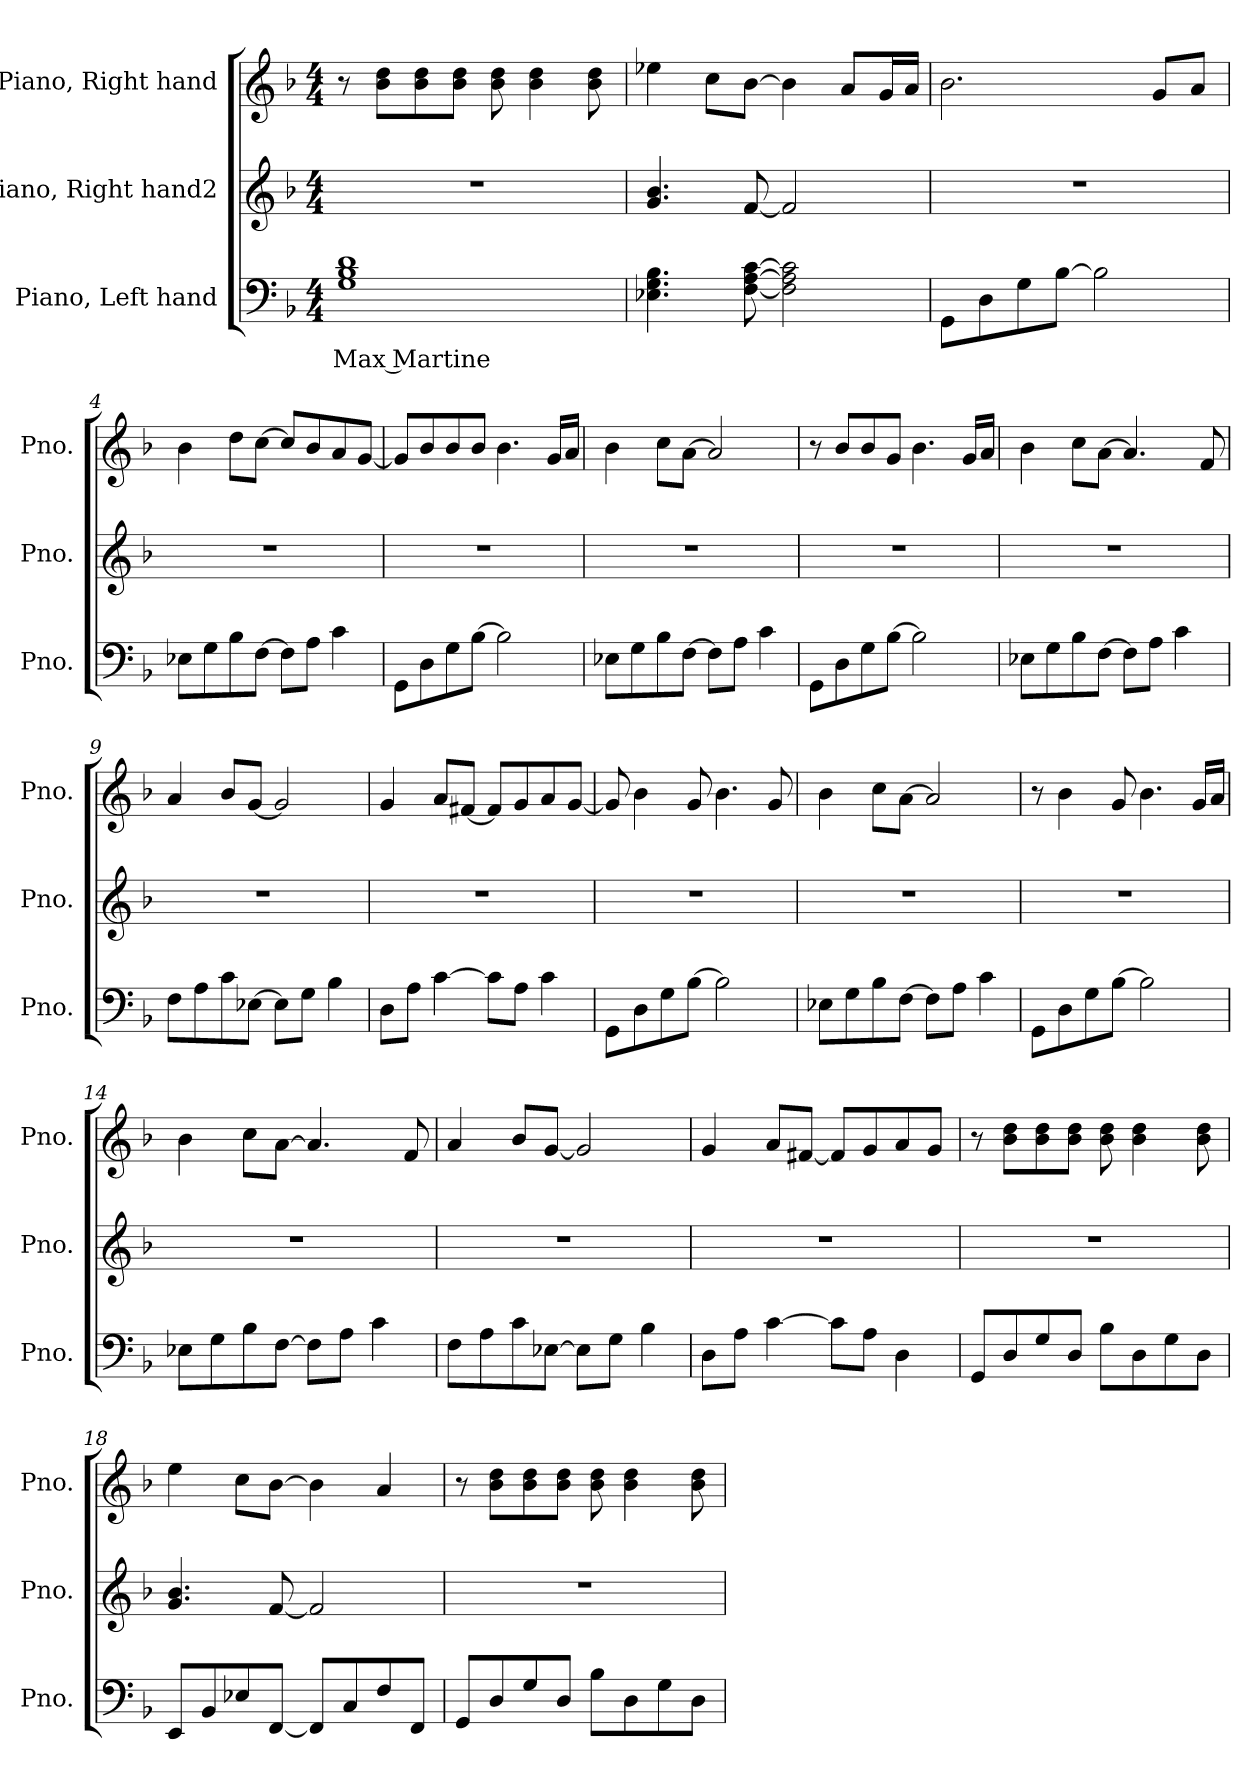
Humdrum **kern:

**kern	**text	**kern	**kern
*part3	*part3	*part2	*part1
*staff3	*staff3	*staff2	*staff1
*I"Piano, Left hand	*	*I"Piano, Right hand2	*I"Piano, Right hand
*I'Pno.	*	*I'Pno.	*I'Pno.
*clefF4	*	*clefG2	*clefG2
*k[b-]	*	*k[b-]	*k[b-]
*M4/4	*	*M4/4	*M4/4
*MM84	*	*MM84	*MM84
=1	=1	=1	=1
!	!LO:LY:b	!	!
1G 1B- 1d	Max Martine	1r	8r
.	.	.	8b-\ 8dd\L
.	.	.	8b-\ 8dd\
.	.	.	8b-\ 8dd\J
.	.	.	8b-\ 8dd\
.	.	.	4b-\ 4dd\
.	.	.	8b-\ 8dd\
=2	=2	=2	=2
4.E-X\ 4.G\ 4.B-\	.	4.g/ 4.b-/	4ee-X\
.	.	.	8cc\L
[8F\ [8A\ [8c\	.	[8f/	[8b-\J
2F\] 2A\] 2c\]	.	2f/]	4b-\]
.	.	.	8a/L
.	.	.	16g/L
.	.	.	16a/JJ
=3	=3	=3	=3
8GG\L	.	1r	2.b-\
8D\	.	.	.
8G\	.	.	.
[8B-\J	.	.	.
2B-\]	.	.	.
.	.	.	8g/L
.	.	.	8a/J
=4	=4	=4	=4
8E-X\L	.	1r	4b-\
8G\	.	.	.
8B-\	.	.	8dd\L
[8F\J	.	.	[8cc\J
8F\L]	.	.	8cc/L]
8A\J	.	.	8b-/
4c\	.	.	8a/
.	.	.	[8g/J
!!LO:LB:g=z
=5	=5	=5	=5
8GG\L	.	1r	8g/L]
8D\	.	.	8b-/
8G\	.	.	8b-/
[8B-\J	.	.	8b-/J
2B-\]	.	.	4.b-\
.	.	.	16g/LL
.	.	.	16a/JJ
=6	=6	=6	=6
8E-X\L	.	1r	4b-\
8G\	.	.	.
8B-\	.	.	8cc\L
[8F\J	.	.	[8a\J
8F\L]	.	.	2a/]
8A\J	.	.	.
4c\	.	.	.
=7	=7	=7	=7
8GG\L	.	1r	8r
8D\	.	.	8b-/L
8G\	.	.	8b-/
[8B-\J	.	.	8g/J
2B-\]	.	.	4.b-\
.	.	.	16g/LL
.	.	.	16a/JJ
=8	=8	=8	=8
8E-X\L	.	1r	4b-\
8G\	.	.	.
8B-\	.	.	8cc\L
[8F\J	.	.	[8a\J
8F\L]	.	.	4.a/]
8A\J	.	.	.
4c\	.	.	.
.	.	.	8f/
=9	=9	=9	=9
8F\L	.	1r	4a/
8A\	.	.	.
8c\	.	.	8b-/L
[8E-X\J	.	.	[8g/J
8E-\L]	.	.	2g/]
8G\J	.	.	.
4B-\	.	.	.
!!LO:LB:g=z
=10	=10	=10	=10
8D\L	.	1r	4g/
8A\J	.	.	.
[4c\	.	.	8a/L
.	.	.	[8f#X/J
8c\L]	.	.	8f#/L]
8A\J	.	.	8g/
4c\	.	.	8a/
.	.	.	[8g/J
=11	=11	=11	=11
8GG\L	.	1r	8g/]
8D\	.	.	4b-\
8G\	.	.	.
[8B-\J	.	.	8g/
2B-\]	.	.	4.b-\
.	.	.	8g/
=12	=12	=12	=12
8E-X\L	.	1r	4b-\
8G\	.	.	.
8B-\	.	.	8cc\L
[8F\J	.	.	[8a\J
8F\L]	.	.	2a/]
8A\J	.	.	.
4c\	.	.	.
=13	=13	=13	=13
8GG\L	.	1r	8r
8D\	.	.	4b-\
8G\	.	.	.
[8B-\J	.	.	8g/
2B-\]	.	.	4.b-\
.	.	.	16g/LL
.	.	.	16a/JJ
=14	=14	=14	=14
8E-X\L	.	1r	4b-\
8G\	.	.	.
8B-\	.	.	8cc\L
[8F\J	.	.	[8a\J
8F\L]	.	.	4.a/]
8A\J	.	.	.
4c\	.	.	.
.	.	.	8f/
!!LO:LB:g=z
=15	=15	=15	=15
8F\L	.	1r	4a/
8A\	.	.	.
8c\	.	.	8b-/L
[8E-X\J	.	.	[8g/J
8E-\L]	.	.	2g/]
8G\J	.	.	.
4B-\	.	.	.
=16	=16	=16	=16
8D\L	.	1r	4g/
8A\J	.	.	.
[4c\	.	.	8a/L
.	.	.	[8f#X/J
8c\L]	.	.	8f#/L]
8A\J	.	.	8g/
4D\	.	.	8a/
.	.	.	8g/J
=17	=17	=17	=17
8GG/L	.	1r	8r
8D/	.	.	8b-\ 8dd\L
8G/	.	.	8b-\ 8dd\
8D/J	.	.	8b-\ 8dd\J
8B-\L	.	.	8b-\ 8dd\
8D\	.	.	4b-\ 4dd\
8G\	.	.	.
8D\J	.	.	8b-\ 8dd\
=18	=18	=18	=18
8EE/L	.	4.g/ 4.b-/	4ee\
8BB-/	.	.	.
8E-X/	.	.	8cc\L
[8FF/J	.	[8f/	[8b-\J
8FF/L]	.	2f/]	4b-\]
8C/	.	.	.
8F/	.	.	4a/
8FF/J	.	.	.
!!LO:PB:g=z
=19	=19	=19	=19
8GG/L	.	1r	8r
8D/	.	.	8b-\ 8dd\L
8G/	.	.	8b-\ 8dd\
8D/J	.	.	8b-\ 8dd\J
8B-\L	.	.	8b-\ 8dd\
8D\	.	.	4b-\ 4dd\
8G\	.	.	.
8D\J	.	.	8b-\ 8dd\
=	=	=	=
*-	*-	*-	*-
